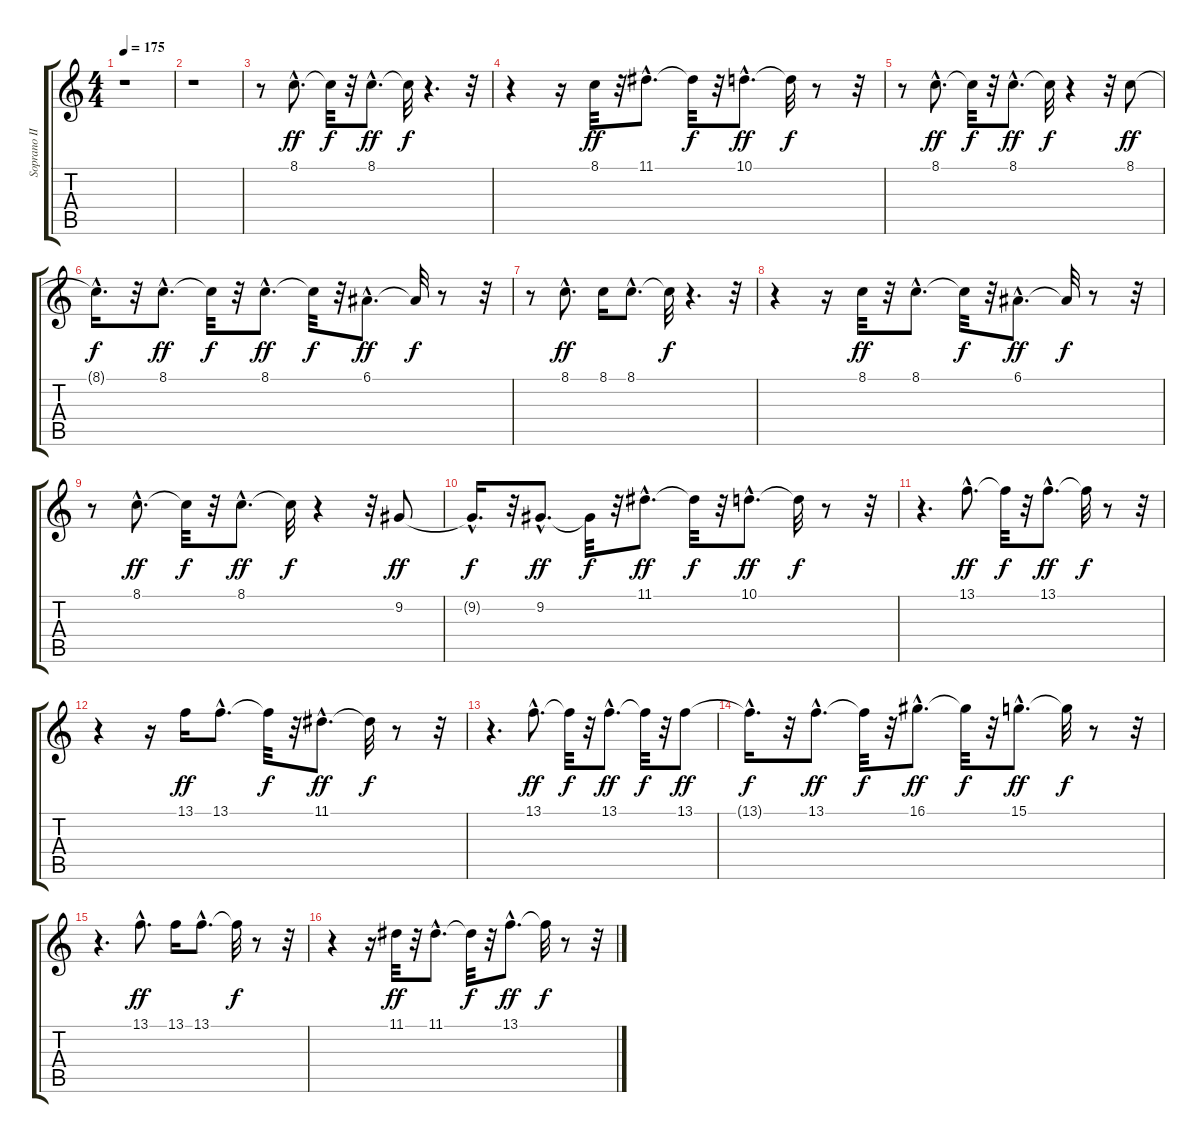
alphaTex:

\track ("Soprano II" "Soprano II") {instrument lead6voice}
\staff {score tabs}
\tuning (E4 B3 G3 D3 A2 E2) {hide}
\ts (4 4)
\tempo 175
\clef g2
\ks c
r.1{dy f} |
r.1 |
r.8 8.1{hac}.8{d dy ff} 8.1{t}.32{dy f} r.32 8.1{hac}.8{d dy ff} 8.1{t}.32{dy f} r.4{d} r.32 |
r.4 r.16 8.1.32{dy ff} r.32 11.1{hac}.8{d} 11.1{t}.32{dy f} r.32 10.1{hac}.8{d dy ff} 10.1{t}.32{dy f} r.8 r.32 |
r.8 8.1{hac}.8{d dy ff} 8.1{t}.32{dy f} r.32 8.1{hac}.8{d dy ff} 8.1{t}.32{dy f} r.4 r.32 8.1.8{dy ff} |
8.1{hac t}.16{d dy f} r.32 8.1{hac}.8{d dy ff} 8.1{t}.32{dy f} r.32 8.1{hac}.8{d dy ff} 8.1{t}.32{dy f} r.32 6.1{hac}.8{d dy ff} 6.1{t}.32{dy f} r.8 r.32 |
r.8 8.1{hac}.8{d dy ff} 8.1.16 8.1{hac}.8{d} 8.1{t}.32{dy f} r.4{d} r.32 |
r.4 r.16 8.1.32{dy ff} r.32 8.1{hac}.8{d} 8.1{t}.32{dy f} r.32 6.1{hac}.8{d dy ff} 6.1{t}.32{dy f} r.8 r.32 |
r.8 8.1{hac}.8{d dy ff} 8.1{t}.32{dy f} r.32 8.1{hac}.8{d dy ff} 8.1{t}.32{dy f} r.4 r.32 9.2.8{dy ff} |
9.2{hac t}.16{d dy f} r.32 9.2{hac}.8{d dy ff} 9.2{t}.32{dy f} r.32 11.1{hac}.8{d dy ff} 11.1{t}.32{dy f} r.32 10.1{hac}.8{d dy ff} 10.1{t}.32{dy f} r.8 r.32 |
r.4{d} 13.1{hac}.8{d dy ff} 13.1{t}.32{dy f} r.32 13.1{hac}.8{d dy ff} 13.1{t}.32{dy f} r.8 r.32 |
r.4 r.16 13.1.16{dy ff} 13.1{hac}.8{d} 13.1{t}.32{dy f} r.32 11.1{hac}.8{d dy ff} 11.1{t}.32{dy f} r.8 r.32 |
r.4{d} 13.1{hac}.8{d dy ff} 13.1{t}.32{dy f} r.32 13.1{hac}.8{d dy ff} 13.1{t}.32{dy f} r.32 13.1.8{dy ff} |
13.1{hac t}.16{d dy f} r.32 13.1{hac}.8{d dy ff} 13.1{t}.32{dy f} r.32 16.1{hac}.8{d dy ff} 16.1{t}.32{dy f} r.32 15.1{hac}.8{d dy ff} 15.1{t}.32{dy f} r.8 r.32 |
r.4{d} 13.1{hac}.8{d dy ff} 13.1.16 13.1{hac}.8{d} 13.1{t}.32{dy f} r.8 r.32 |
r.4 r.16 11.1.32{dy ff} r.32 11.1{hac}.8{d} 11.1{t}.32{dy f} r.32 13.1{hac}.8{d dy ff} 13.1{t}.32{dy f} r.8 r.32
